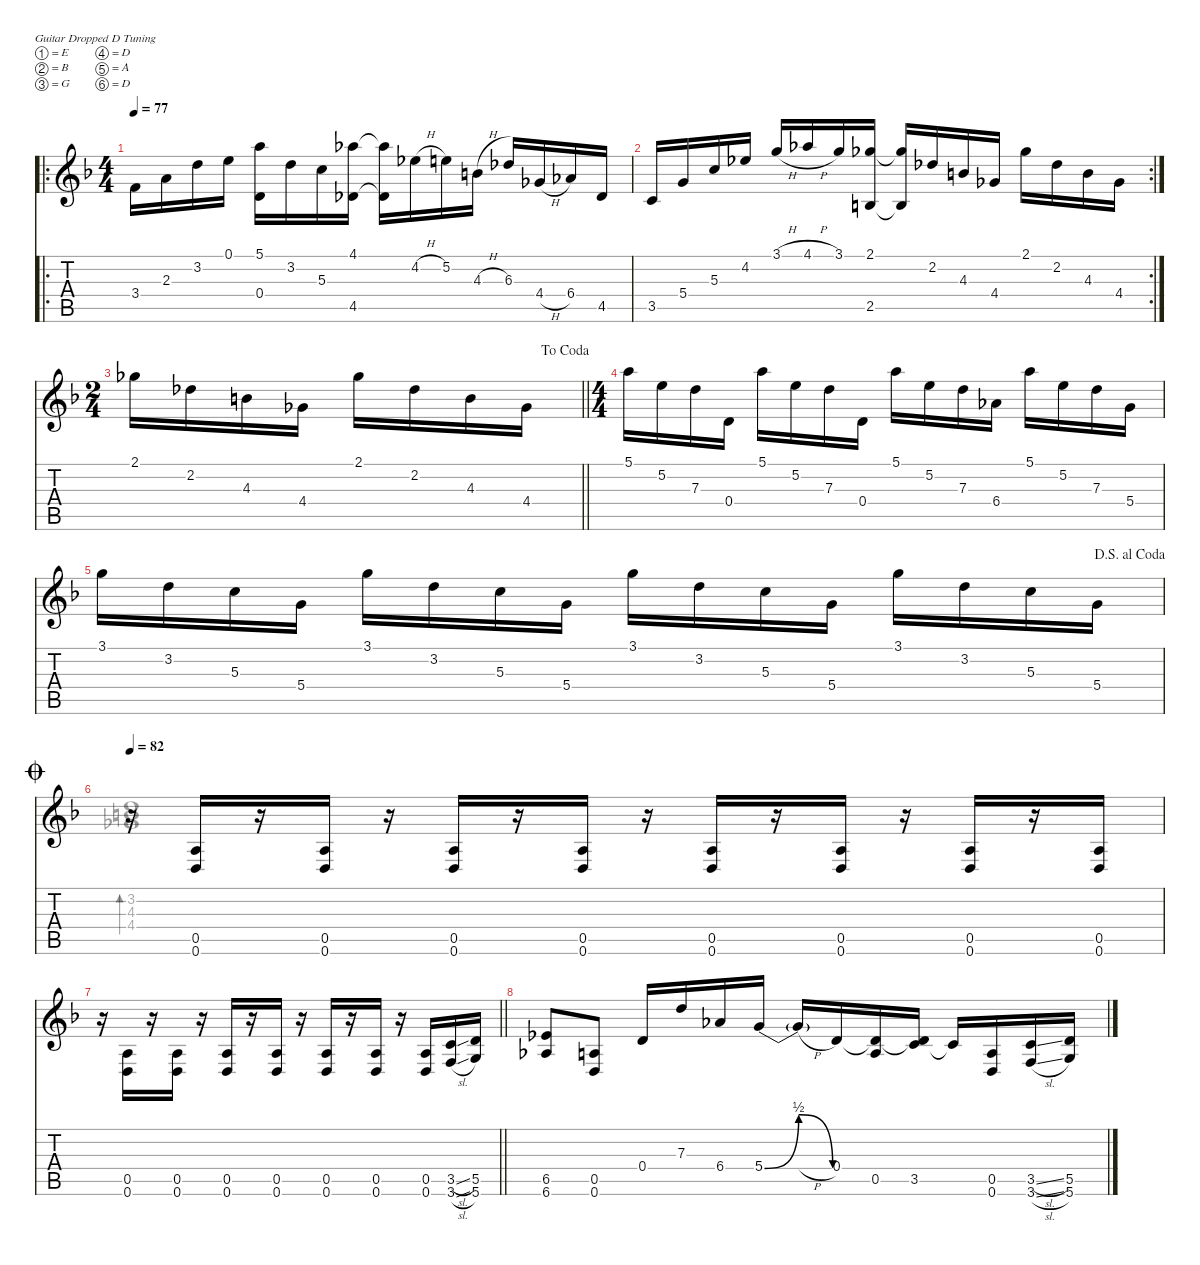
\defaultSystemsLayout 4
\hideDynamics
\bracketExtendMode nobrackets
\singleTrackTrackNamePolicy hidden
\multiTrackTrackNamePolicy hidden
\otherSystemsTrackNameOrientation horizontal
\track ("Guitar 1" "Guitar 1") {defaultSystemsLayout 4 instrument distortionguitar}
\staff {score tabs}
\tuning (E4 B3 G3 D3 A2 D2)
\voice
\ro
\ts (4 4)
\tempo 77
\clef g2
\ks dminor
3.4{acc forcenatural}.16{dy mp instrument acousticguitarsteel beam Down} 2.3{acc forcenatural}.16{beam Down} 3.2{acc forcenatural}.16{beam Down} 0.1{acc forcenatural}.16{beam Down} (5.1{acc forcenatural} 0.4{acc forcenatural}).16{beam Down} 3.2{acc forcenatural}.16{beam Down} 5.3{acc forcenatural}.16{beam Down} (4.1{acc b} 4.5{acc b}).16{beam Down} (4.1{t acc b} 4.5{t acc b}).16{beam Down} 4.2{h acc b}.16{beam Down} 5.2{acc forcenatural}.16{beam Down} 4.3{h acc forcenatural}.16{beam Down} 6.3{acc b}.16{beam Up} 4.4{h acc b}.16{beam Up} 6.4{acc b}.16{beam Up} 4.5{acc b}.16{beam Up} |
\rc 2
3.5{acc forcenatural}.16{beam Up} 5.4{acc forcenatural}.16{beam Up} 5.3{acc forcenatural}.16{beam Up} 4.2{acc b}.16{beam Up} 3.1{h acc forcenatural}.16{beam Up} 4.1{h acc b}.16{beam Up} 3.1{acc forcenatural}.16{beam Up} (2.1{acc b} 2.5{acc forcenatural}).16{beam Up} (2.1{t acc b} 2.5{t acc forcenatural}).16{beam Up} 2.2{acc b}.16{beam Up} 4.3{acc forcenatural}.16{beam Up} 4.4{acc b}.16{beam Up} 2.1{acc b}.16{beam Down} 2.2{acc b}.16{beam Down} 4.3{acc forcenatural}.16{beam Down} 4.4{acc b}.16{beam Down} |
\ts (2 4)
\beaming (8 2 2 2 2)
\jump dacoda
\barLineRight lightlight
2.1{acc b}.16{beam Down} 2.2{acc b}.16{beam Down} 4.3{acc forcenatural}.16{beam Down} 4.4{acc b}.16{beam Down} 2.1{acc b}.16{beam Down} 2.2{acc b}.16{beam Down} 4.3{acc forcenatural}.16{beam Down} 4.4{acc b}.16{beam Down} |
\ts (4 4)
\beaming (8 2 2 2 2)
5.1{acc forcenatural}.16{dy mf instrument electricguitarjazz beam Down} 5.2{acc forcenatural}.16{beam Down} 7.3{acc forcenatural}.16{beam Down} 0.4{acc forcenatural}.16{beam Down} 5.1{acc forcenatural}.16{beam Down} 5.2{acc forcenatural}.16{beam Down} 7.3{acc forcenatural}.16{beam Down} 0.4{acc forcenatural}.16{beam Down} 5.1{acc forcenatural}.16{beam Down} 5.2{acc forcenatural}.16{beam Down} 7.3{acc forcenatural}.16{beam Down} 6.4{acc b}.16{beam Down} 5.1{acc forcenatural}.16{beam Down} 5.2{acc forcenatural}.16{beam Down} 7.3{acc forcenatural}.16{beam Down} 5.4{acc forcenatural}.16{beam Down} |
\jump dalsegnoalcoda
3.1{acc forcenatural}.16{beam Down} 3.2{acc forcenatural}.16{beam Down} 5.3{acc forcenatural}.16{beam Down} 5.4{acc forcenatural}.16{beam Down} 3.1{acc forcenatural}.16{beam Down} 3.2{acc forcenatural}.16{beam Down} 5.3{acc forcenatural}.16{beam Down} 5.4{acc forcenatural}.16{beam Down} 3.1{acc forcenatural}.16{beam Down} 3.2{acc forcenatural}.16{beam Down} 5.3{acc forcenatural}.16{beam Down} 5.4{acc forcenatural}.16{beam Down} 3.1{acc forcenatural}.16{beam Down} 3.2{acc forcenatural}.16{beam Down} 5.3{acc forcenatural}.16{beam Down} 5.4{acc forcenatural}.16{beam Down} |
\jump coda
\tempo 82
r.16{instrument distortionguitar beam Up} (0.5{acc forcenatural} 0.6{acc forcenatural}).16{dy f beam Up} r.16{beam Up} (0.5{acc forcenatural} 0.6{acc forcenatural}).16{beam Up} r.16{beam Up} (0.5{acc forcenatural} 0.6{acc forcenatural}).16{beam Up} r.16{beam Up} (0.5{acc forcenatural} 0.6{acc forcenatural}).16{beam Up} r.16{beam Up} (0.5{acc forcenatural} 0.6{acc forcenatural}).16{beam Up} r.16{beam Up} (0.5{acc forcenatural} 0.6{acc forcenatural}).16{beam Up} r.16{beam Up} (0.5{acc forcenatural} 0.6{acc forcenatural}).16{beam Up} r.16{beam Up} (0.5{acc forcenatural} 0.6{acc forcenatural}).16{beam Up} |
\barLineRight lightlight
r.16{beam Down} (0.5{acc forcenatural} 0.6{acc forcenatural}).16{beam Up} r.16{beam Up} (0.5{acc forcenatural} 0.6{acc forcenatural}).16{beam Up} r.16{beam Up} (0.5{acc forcenatural} 0.6{acc forcenatural}).16{beam Up} r.16{beam Up} (0.5{acc forcenatural} 0.6{acc forcenatural}).16{beam Up} r.16{beam Up} (0.5{acc forcenatural} 0.6{acc forcenatural}).16{beam Up} r.16{beam Up} (0.5{acc forcenatural} 0.6{acc forcenatural}).16{beam Up} r.16{beam Up} (0.5{acc forcenatural} 0.6{acc forcenatural}).16{beam Up} (3.5{sl acc forcenatural} 3.6{sl acc forcenatural}).16{beam Up} (5.5{acc forcenatural} 5.6{acc forcenatural}).16{beam Up} |
(6.5{acc b} 6.6{acc b}).8{beam Up} (0.5{acc forcenatural} 0.6{acc forcenatural}).8{beam Up} 0.4{acc forcenatural}.16{beam Up} 7.3{acc forcenatural}.16{beam Up} 6.4{acc b}.16{beam Up} 5.4{be (bendrelease 0 0 30 2 30 2 60 0) acc forcenatural}.16{beam Up} 5.4{h t acc forcenatural}.16{beam Up} 0.4{acc forcenatural}.16{beam Up} (0.5{acc forcenatural} 0.4{t acc forcenatural}).16{beam Up} (0.4{t acc forcenatural} 3.5{acc forcenatural}).16{beam Up} 3.5{t acc forcenatural}.16{beam Up} (0.5{acc forcenatural} 0.6{acc forcenatural}).16{beam Up} (3.5{sl acc forcenatural} 3.6{sl acc forcenatural}).16{beam Up} (5.5{acc forcenatural} 5.6{acc forcenatural}).16{beam Up}
\voice
\clef g2
\ottava regular
\simile none
\ks dminor
|
|
\barLineRight lightlight
|
|
|
(3.2{acc forcenatural} 4.3{acc forcenatural} 4.4{acc b}).1{bd 240 beam Down} |
\barLineRight lightlight
|
